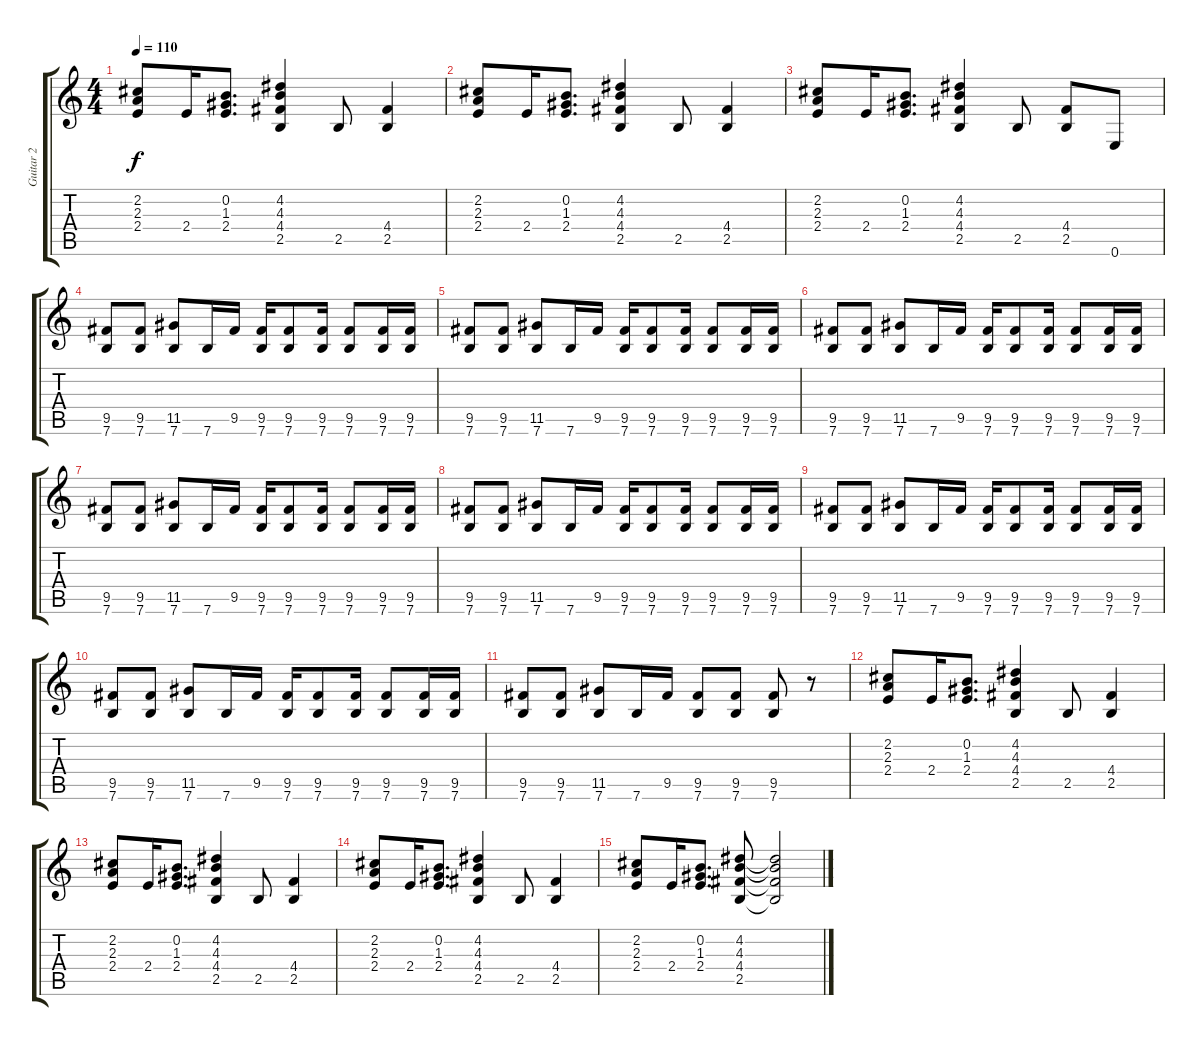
\track ("Guitar 2" "Guitar 2") {instrument overdrivenguitar}
\staff {score tabs}
\tuning (E4 B3 G3 D3 A2 E2) {hide}
\ts (4 4)
\tempo 110
\clef g2
\ks c
(2.2 2.3 2.4).8{dy f} 2.4.16 (0.2 1.3 2.4).8{d} (4.2 4.3 4.4 2.5).4 2.5.8 (4.4 2.5).4 |
(2.2 2.3 2.4).8 2.4.16 (0.2 1.3 2.4).8{d} (4.2 4.3 4.4 2.5).4 2.5.8 (4.4 2.5).4 |
(2.2 2.3 2.4).8 2.4.16 (0.2 1.3 2.4).8{d} (4.2 4.3 4.4 2.5).4 2.5.8 (4.4 2.5).8 0.6.8 |
(9.5 7.6).8 (9.5 7.6).8 (11.5 7.6).8 7.6.16 9.5.16 (9.5 7.6).16 (9.5 7.6).8 (9.5 7.6).16 (9.5 7.6).8 (9.5 7.6).16 (9.5 7.6).16 |
(9.5 7.6).8 (9.5 7.6).8 (11.5 7.6).8 7.6.16 9.5.16 (9.5 7.6).16 (9.5 7.6).8 (9.5 7.6).16 (9.5 7.6).8 (9.5 7.6).16 (9.5 7.6).16 |
(9.5 7.6).8 (9.5 7.6).8 (11.5 7.6).8 7.6.16 9.5.16 (9.5 7.6).16 (9.5 7.6).8 (9.5 7.6).16 (9.5 7.6).8 (9.5 7.6).16 (9.5 7.6).16 |
(9.5 7.6).8 (9.5 7.6).8 (11.5 7.6).8 7.6.16 9.5.16 (9.5 7.6).16 (9.5 7.6).8 (9.5 7.6).16 (9.5 7.6).8 (9.5 7.6).16 (9.5 7.6).16 |
(9.5 7.6).8 (9.5 7.6).8 (11.5 7.6).8 7.6.16 9.5.16 (9.5 7.6).16 (9.5 7.6).8 (9.5 7.6).16 (9.5 7.6).8 (9.5 7.6).16 (9.5 7.6).16 |
(9.5 7.6).8 (9.5 7.6).8 (11.5 7.6).8 7.6.16 9.5.16 (9.5 7.6).16 (9.5 7.6).8 (9.5 7.6).16 (9.5 7.6).8 (9.5 7.6).16 (9.5 7.6).16 |
(9.5 7.6).8 (9.5 7.6).8 (11.5 7.6).8 7.6.16 9.5.16 (9.5 7.6).16 (9.5 7.6).8 (9.5 7.6).16 (9.5 7.6).8 (9.5 7.6).16 (9.5 7.6).16 |
(9.5 7.6).8 (9.5 7.6).8 (11.5 7.6).8 7.6.16 9.5.16 (9.5 7.6).8 (9.5 7.6).8 (9.5 7.6).8 r.8 |
(2.2 2.3 2.4).8 2.4.16 (0.2 1.3 2.4).8{d} (4.2 4.3 4.4 2.5).4 2.5.8 (4.4 2.5).4 |
(2.2 2.3 2.4).8 2.4.16 (0.2 1.3 2.4).8{d} (4.2 4.3 4.4 2.5).4 2.5.8 (4.4 2.5).4 |
(2.2 2.3 2.4).8 2.4.16 (0.2 1.3 2.4).8{d} (4.2 4.3 4.4 2.5).4 2.5.8 (4.4 2.5).4 |
(2.2 2.3 2.4).8 2.4.16 (0.2 1.3 2.4).8{d} (4.2 4.3 4.4 2.5).8 (4.2{t} 4.3{t} 4.4{t} 2.5{t}).2
